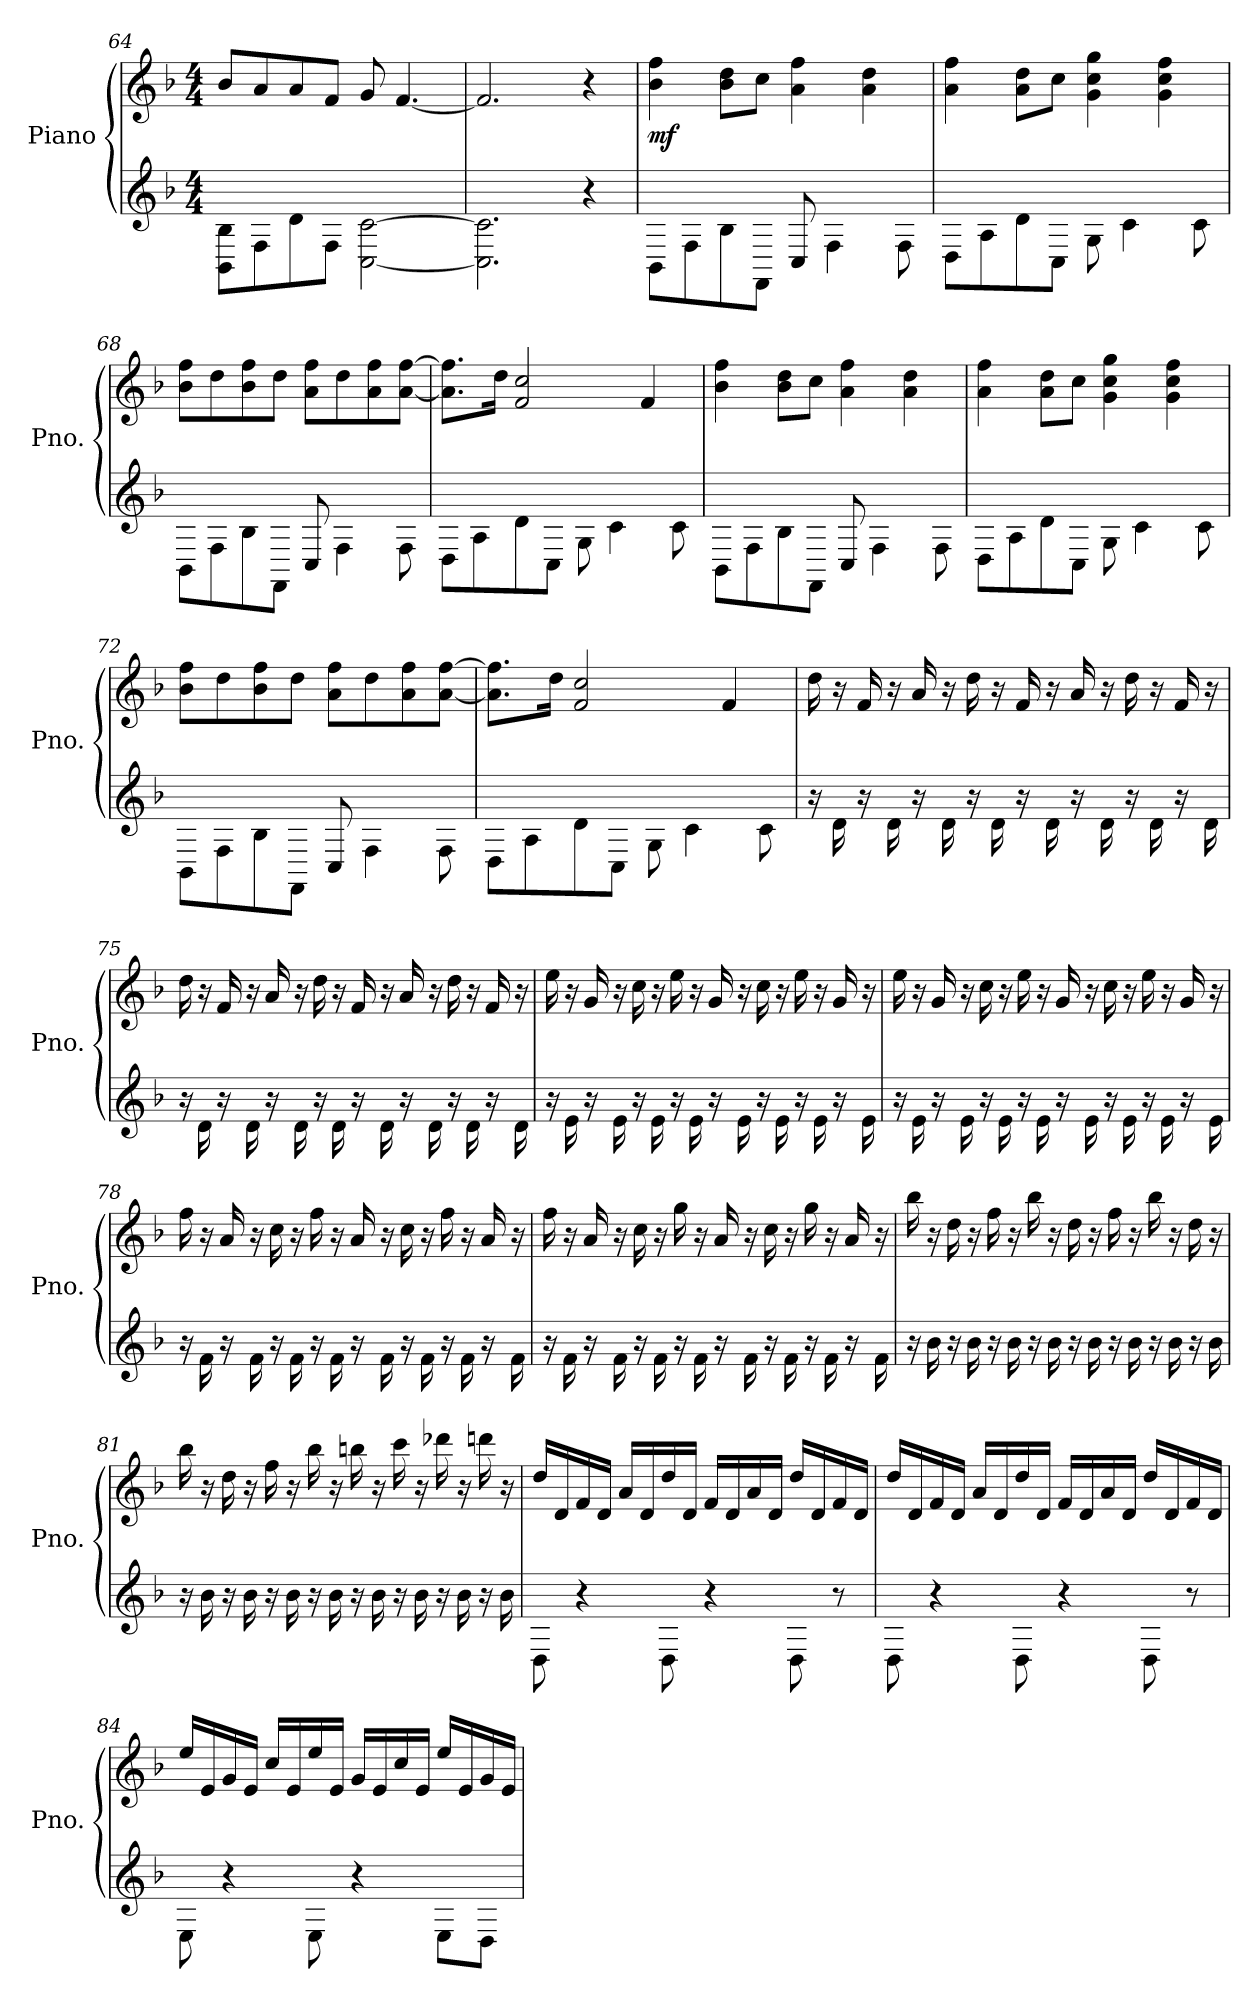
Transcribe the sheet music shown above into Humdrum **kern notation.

**kern	**kern	**dynam
*part1	*part1	*part1
*staff2	*staff1	*staff1/2
*I"Piano	*	*
*I'Pno.	*	*
*clefG2	*clefG2	*
*k[b-]	*k[b-]	*
*M4/4	*M4/4	*
=64	=64	=64
8BB-\ 8B-\L	8b-/L	.
8F\	8a/	.
8d\	8a/	.
8F\J	8f/J	.
[2C\ [2c\	8g/	.
.	[4.f/	.
!!LO:LB:g=z
=65	=65	=65
2.C\] 2.c\]	2.f/]	.
4r	4r	.
=66	=66	=66
!	!	!LO:DY:b
8BB-\L	4b-\ 4ff\	mf
8F\	.	.
8B-\	8b-\ 8dd\L	.
8FF\J	8cc\J	.
8C/	4a\ 4ff\	.
4F\	.	.
.	4a\ 4dd\	.
8F\	.	.
=67	=67	=67
8D\L	4a\ 4ff\	.
8A\	.	.
8d\	8a\ 8dd\L	.
8C\J	8cc\J	.
8G\	4g\ 4cc\ 4gg\	.
4c\	.	.
.	4g\ 4cc\ 4ff\	.
8c\	.	.
=68	=68	=68
8BB-\L	8b-\ 8ff\L	.
8F\	8dd\	.
8B-\	8b-\ 8ff\	.
8FF\J	8dd\J	.
8C/	8a\ 8ff\L	.
4F\	8dd\	.
.	8a\ 8ff\	.
8F\	[8a\ [8ff\J	.
!!LO:LB:g=z
=69	=69	=69
8D\L	8.a\] 8.ff\]L	.
8A\	.	.
.	16dd\Jk	.
8d\	2f/ 2cc/	.
8C\J	.	.
8G\	.	.
4c\	.	.
.	4f/	.
8c\	.	.
=70	=70	=70
8BB-\L	4b-\ 4ff\	.
8F\	.	.
8B-\	8b-\ 8dd\L	.
8FF\J	8cc\J	.
8C/	4a\ 4ff\	.
4F\	.	.
.	4a\ 4dd\	.
8F\	.	.
=71	=71	=71
8D\L	4a\ 4ff\	.
8A\	.	.
8d\	8a\ 8dd\L	.
8C\J	8cc\J	.
8G\	4g\ 4cc\ 4gg\	.
4c\	.	.
.	4g\ 4cc\ 4ff\	.
8c\	.	.
=72	=72	=72
8BB-\L	8b-\ 8ff\L	.
8F\	8dd\	.
8B-\	8b-\ 8ff\	.
8FF\J	8dd\J	.
8C/	8a\ 8ff\L	.
4F\	8dd\	.
.	8a\ 8ff\	.
8F\	[8a\ [8ff\J	.
!!LO:LB:g=z
=73	=73	=73
8D\L	8.a\] 8.ff\]L	.
8A\	.	.
.	16dd\Jk	.
8d\	2f/ 2cc/	.
8C\J	.	.
8G\	.	.
4c\	.	.
.	4f/	.
8c\	.	.
=74	=74	=74
16r	16dd\	.
16d\	16r	.
16r	16f/	.
16d\	16r	.
16r	16a/	.
16d\	16r	.
16r	16dd\	.
16d\	16r	.
16r	16f/	.
16d\	16r	.
16r	16a/	.
16d\	16r	.
16r	16dd\	.
16d\	16r	.
16r	16f/	.
16d\	16r	.
!!LO:PB:g=z
=75	=75	=75
16r	16dd\	.
16d\	16r	.
16r	16f/	.
16d\	16r	.
16r	16a/	.
16d\	16r	.
16r	16dd\	.
16d\	16r	.
16r	16f/	.
16d\	16r	.
16r	16a/	.
16d\	16r	.
16r	16dd\	.
16d\	16r	.
16r	16f/	.
16d\	16r	.
=76	=76	=76
16r	16ee\	.
16e\	16r	.
16r	16g/	.
16e\	16r	.
16r	16cc\	.
16e\	16r	.
16r	16ee\	.
16e\	16r	.
16r	16g/	.
16e\	16r	.
16r	16cc\	.
16e\	16r	.
16r	16ee\	.
16e\	16r	.
16r	16g/	.
16e\	16r	.
!!LO:LB:g=z
=77	=77	=77
16r	16ee\	.
16e\	16r	.
16r	16g/	.
16e\	16r	.
16r	16cc\	.
16e\	16r	.
16r	16ee\	.
16e\	16r	.
16r	16g/	.
16e\	16r	.
16r	16cc\	.
16e\	16r	.
16r	16ee\	.
16e\	16r	.
16r	16g/	.
16e\	16r	.
=78	=78	=78
16r	16ff\	.
16f\	16r	.
16r	16a/	.
16f\	16r	.
16r	16cc\	.
16f\	16r	.
16r	16ff\	.
16f\	16r	.
16r	16a/	.
16f\	16r	.
16r	16cc\	.
16f\	16r	.
16r	16ff\	.
16f\	16r	.
16r	16a/	.
16f\	16r	.
!!LO:LB:g=z
=79	=79	=79
16r	16ff\	.
16f\	16r	.
16r	16a/	.
16f\	16r	.
16r	16cc\	.
16f\	16r	.
16r	16gg\	.
16f\	16r	.
16r	16a/	.
16f\	16r	.
16r	16cc\	.
16f\	16r	.
16r	16gg\	.
16f\	16r	.
16r	16a/	.
16f\	16r	.
=80	=80	=80
16r	16bb-\	.
16b-\	16r	.
16r	16dd\	.
16b-\	16r	.
16r	16ff\	.
16b-\	16r	.
16r	16bb-\	.
16b-\	16r	.
16r	16dd\	.
16b-\	16r	.
16r	16ff\	.
16b-\	16r	.
16r	16bb-\	.
16b-\	16r	.
16r	16dd\	.
16b-\	16r	.
!!LO:LB:g=z
=81	=81	=81
16r	16bb-\	.
16b-\	16r	.
16r	16dd\	.
16b-\	16r	.
16r	16ff\	.
16b-\	16r	.
16r	16bb-\	.
16b-\	16r	.
16r	16bbn\	.
16b-\	16r	.
16r	16ccc\	.
16b-\	16r	.
16r	16ddd-X\	.
16b-\	16r	.
16r	16dddn\	.
16b-\	16r	.
=82	=82	=82
8D\	16dd/LL	.
.	16d/	.
4r	16f/	.
.	16d/JJ	.
.	16a/LL	.
.	16d/	.
8D\	16dd/	.
.	16d/JJ	.
4r	16f/LL	.
.	16d/	.
.	16a/	.
.	16d/JJ	.
8D\	16dd/LL	.
.	16d/	.
8r	16f/	.
.	16d/JJ	.
!!LO:LB:g=z
=83	=83	=83
8D\	16dd/LL	.
.	16d/	.
4r	16f/	.
.	16d/JJ	.
.	16a/LL	.
.	16d/	.
8D\	16dd/	.
.	16d/JJ	.
4r	16f/LL	.
.	16d/	.
.	16a/	.
.	16d/JJ	.
8D\	16dd/LL	.
.	16d/	.
8r	16f/	.
.	16d/JJ	.
=84	=84	=84
8E\	16ee/LL	.
.	16e/	.
4r	16g/	.
.	16e/JJ	.
.	16cc/LL	.
.	16e/	.
8E\	16ee/	.
.	16e/JJ	.
4r	16g/LL	.
.	16e/	.
.	16cc/	.
.	16e/JJ	.
8E\L	16ee/LL	.
.	16e/	.
8D\J	16g/	.
.	16e/JJ	.
=	=	=
*-	*-	*-
